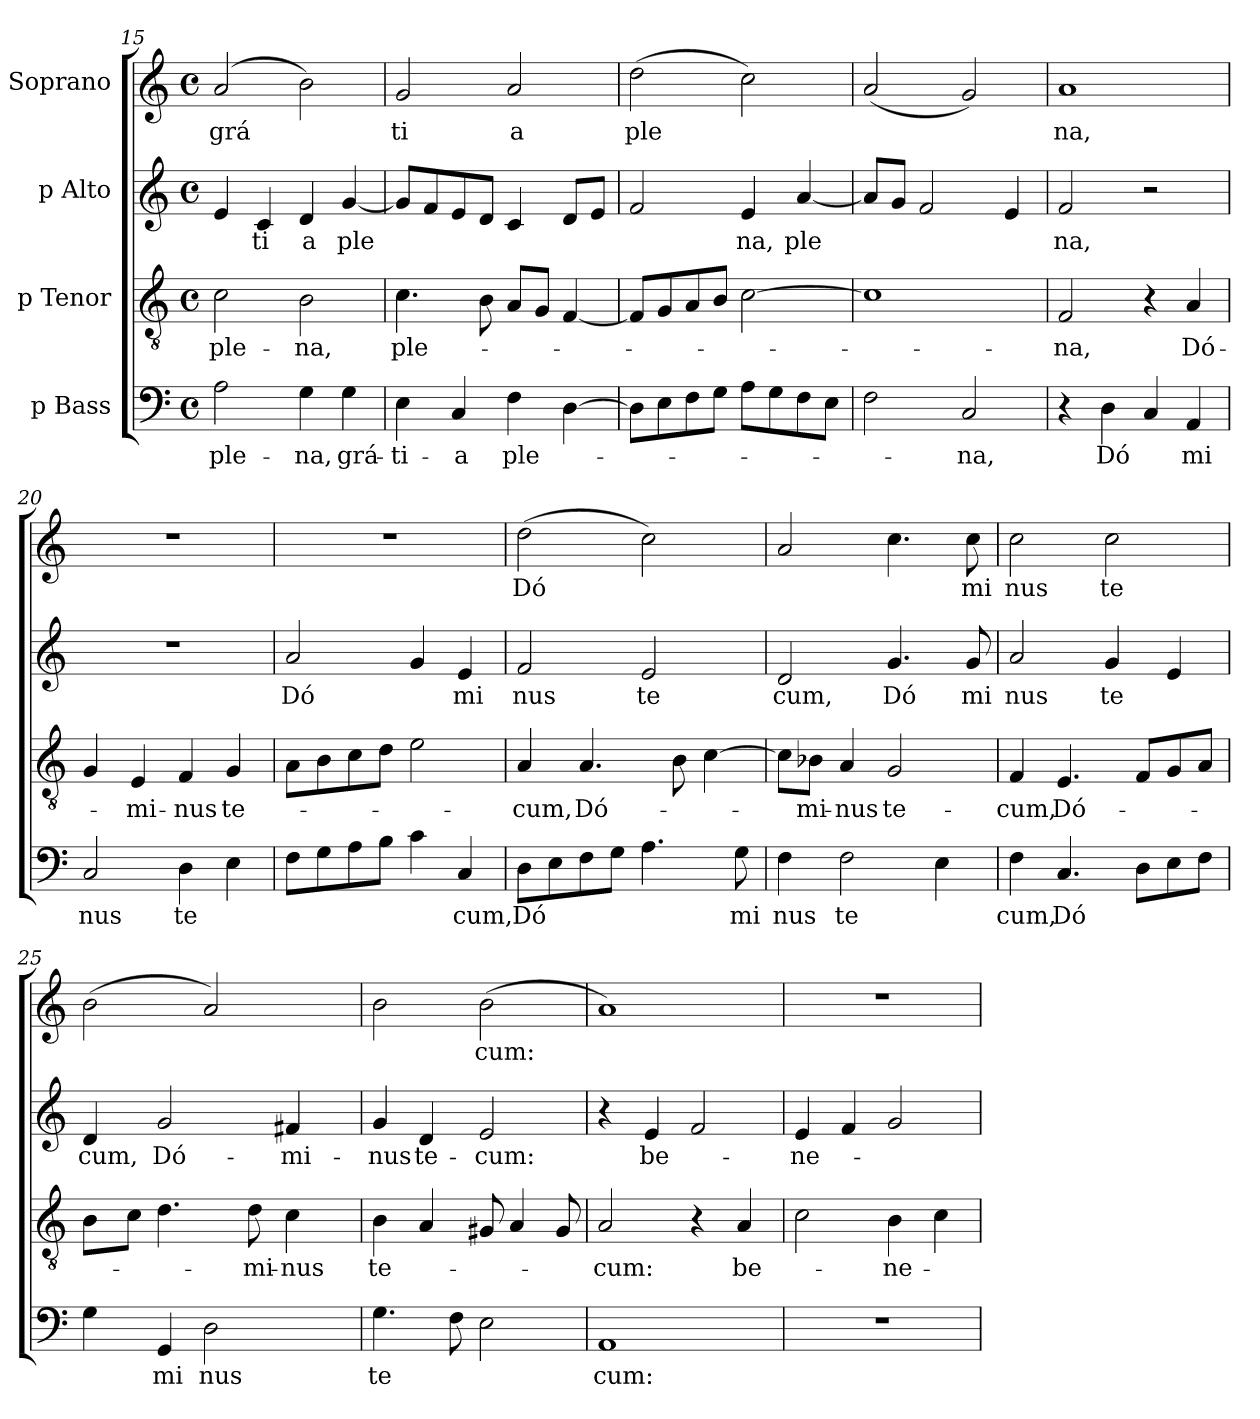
**kern	**text	**kern	**text	**kern	**text	**kern	**text
*part4	*part4	*part3	*part3	*part2	*part2	*part1	*part1
*staff4	*staff4	*staff3	*staff3	*staff2	*staff2	*staff1	*staff1
*I"p Bass	*	*I"p Tenor	*	*I"p Alto	*	*I"Soprano	*
*clefF4	*	*clefGv2	*	*clefG2	*	*clefG2	*
*M4/4	*	*M4/4	*	*M4/4	*	*M4/4	*
*met(c)	*	*met(c)	*	*met(c)	*	*met(c)	*
=15	=15	=15	=15	=15	=15	=15	=15
!	!LO:LY:b:cj	!	!LO:LY:b:cj	!	!	!	!LO:LY:b
2A\	ple-	2c\	ple-	4e/	.	(>2a/	grá
!	!	!	!	!	!LO:LY:b:cj	!	!
.	.	.	.	4c/	ti	.	.
!	!LO:LY:b:cj	!	!LO:LY:b:cj	!	!LO:LY:b:cj	!	!
4G\	-na,	2B\	-na,	4d/	a	2b\)	.
!	!LO:LY:b:cj	!	!	!	!LO:LY:b	!	!
4G\	grá-	.	.	[<4g/	ple	.	.
=16	=16	=16	=16	=16	=16	=16	=16
!	!LO:LY:b:cj	!	!LO:LY:b	!	!	!	!LO:LY:b:cj
4E\	-ti-	4.c\	ple-	8g/L]	.	2g/	ti
.	.	.	.	8f/	.	.	.
!	!LO:LY:b:cj	!	!	!	!	!	!
4C/	-a	.	.	8e/	.	.	.
.	.	8B\	.	8d/J	.	.	.
!	!LO:LY:b	!	!	!	!	!	!LO:LY:b:cj
4F\	ple-	8A/L	.	4c/	.	2a/	a
.	.	8G/J	.	.	.	.	.
[>4D\	.	[<4F/	.	8d/L	.	.	.
.	.	.	.	8e/J	.	.	.
=17	=17	=17	=17	=17	=17	=17	=17
!	!	!	!	!	!	!	!LO:LY:b
8D\L]	.	8F/L]	.	2f/	.	(>2dd\	ple
8E\	.	8G/	.	.	.	.	.
8F\	.	8A/	.	.	.	.	.
8G\J	.	8B/J	.	.	.	.	.
!	!	!	!	!	!LO:LY:b:cj	!	!
8A\L	.	[>2c\	.	4e/	na,	2cc\)	.
8G\	.	.	.	.	.	.	.
!	!	!	!	!	!LO:LY:b	!	!
8F\	.	.	.	[<4a/	ple	.	.
8E\J	.	.	.	.	.	.	.
=18	=18	=18	=18	=18	=18	=18	=18
2F\	.	1c]	.	8a/L]	.	(<2a/	.
.	.	.	.	8g/J	.	.	.
.	.	.	.	2f/	.	.	.
!	!LO:LY:b:cj	!	!	!	!	!	!
2C/	-na,	.	.	.	.	2g/)	.
.	.	.	.	4e/	.	.	.
!!LO:LB:g=z
=19	=19	=19	=19	=19	=19	=19	=19
!	!	!	!LO:LY:b:cj	!	!LO:LY:b:cj	!	!LO:LY:b:cj
4r	.	2F/	-na,	2f/	na,	1a	na,
!	!LO:LY:b:cj	!	!	!	!	!	!
4D\	Dó	.	.	.	.	.	.
4C/	.	4r	.	2r	.	.	.
!	!LO:LY:b:cj	!	!LO:LY:b:cj	!	!	!	!
4AA/	mi	4A/	Dó-	.	.	.	.
=20	=20	=20	=20	=20	=20	=20	=20
!	!LO:LY:b:cj	!	!	!	!	!	!
2C/	nus	4G/	.	1r	.	1r	.
!	!	!	!LO:LY:b:cj	!	!	!	!
.	.	4E/	-mi-	.	.	.	.
!	!LO:LY:b:cj	!	!LO:LY:b:cj	!	!	!	!
4D\	te	4F/	-nus	.	.	.	.
!	!	!	!LO:LY:b:cj	!	!	!	!
4E\	.	4G/	te-	.	.	.	.
=21	=21	=21	=21	=21	=21	=21	=21
!	!	!	!	!	!LO:LY:b:cj	!	!
8F\L	.	8A\L	.	2a/	Dó	1r	.
8G\	.	8B\	.	.	.	.	.
8A\	.	8c\	.	.	.	.	.
8B\J	.	8d\J	.	.	.	.	.
4c\	.	2e\	.	4g/	.	.	.
!	!LO:LY:b:cj	!	!	!	!LO:LY:b:cj	!	!
4C/	cum,	.	.	4e/	mi	.	.
=22	=22	=22	=22	=22	=22	=22	=22
!	!LO:LY:b:cj	!	!LO:LY:b:cj	!	!LO:LY:b:cj	!	!LO:LY:b:cj
8D\L	Dó	4A/	-cum,	2f/	nus	(>2dd\	Dó
8E\	.	.	.	.	.	.	.
!	!	!	!LO:LY:b:cj	!	!	!	!
8F\	.	4.A/	Dó-	.	.	.	.
8G\J	.	.	.	.	.	.	.
!	!	!	!	!	!LO:LY:b:cj	!	!
4.A\	.	.	.	2e/	te	2cc\)	.
.	.	8B\	.	.	.	.	.
.	.	[>4c\	.	.	.	.	.
!	!LO:LY:b:cj	!	!	!	!	!	!
8G\	mi	.	.	.	.	.	.
=23	=23	=23	=23	=23	=23	=23	=23
!	!LO:LY:b:cj	!	!	!	!LO:LY:b:cj	!	!
4F\	nus	8c\L]	.	2d/	cum,	2a/	.
!	!	!	!LO:LY:b:cj	!	!	!	!
.	.	8B-X\J	-mi-	.	.	.	.
!	!LO:LY:b:cj	!	!LO:LY:b:cj	!	!	!	!
2F\	te	4A/	-nus	.	.	.	.
!	!	!	!LO:LY:b:cj	!	!LO:LY:b:cj	!	!
.	.	2G/	te-	4.g/	Dó	4.cc\	.
4E\	.	.	.	.	.	.	.
!	!	!	!	!	!LO:LY:b:cj	!	!LO:LY:b:cj
.	.	.	.	8g/	mi	8cc\	mi
=24	=24	=24	=24	=24	=24	=24	=24
!	!LO:LY:b:cj	!	!LO:LY:b:cj	!	!LO:LY:b:cj	!	!LO:LY:b:cj
4F\	cum,	4F/	-cum,	2a/	nus	2cc\	nus
!	!LO:LY:b:cj	!	!LO:LY:b:cj	!	!	!	!
4.C/	Dó	4.E/	Dó-	.	.	.	.
!	!	!	!	!	!LO:LY:b:cj	!	!LO:LY:b:cj
.	.	.	.	4g/	te	2cc\	te
8D\L	.	8F/L	.	.	.	.	.
8E\	.	8G/	.	4e/	.	.	.
8F\J	.	8A/J	.	.	.	.	.
!!LO:PB:g=z
=25	=25	=25	=25	=25	=25	=25	=25
!	!	!	!	!	!LO:LY:b:cj	!	!
*^	*	*	*	*	*	*^	*
4G\	32.ryy	.	8B\L	.	4d/	cum,	(>2b\	32ryy	.
.	.	.	.	.	.	.	.	2ryy	.
.	2ryy	.	.	.	.	.	.	.	.
.	.	.	8c\J	.	.	.	.	.	.
!	!	!LO:LY:b:cj	!	!	!	!LO:LY:b:cj	!	!	!
4GG/	.	mi	4.d\	.	2g/	Dó-	.	.	.
!	!	!LO:LY:b:cj	!	!	!	!	!	!	!
2D\	.	nus	.	.	.	.	2a/)	.	.
.	.	.	.	.	.	.	.	4...ryy	.
.	4ryy	.	.	.	.	.	.	.	.
!	!	!	!	!LO:LY:b:cj	!	!	!	!	!
.	.	.	8d\	-mi-	.	.	.	.	.
!	!	!	!	!LO:LY:b:cj	!	!LO:LY:b:cj	!	!	!
.	.	.	4c\	-nus	4f#X/	-mi-	.	.	.
.	8ryy	.	.	.	.	.	.	.	.
.	16ryy	.	.	.	.	.	.	.	.
.	64ryy	.	.	.	.	.	.	.	.
=26	=26	=26	=26	=26	=26	=26	=26	=26	=26
!	!	!LO:LY:b:cj	!	!LO:LY:b:cj	!	!LO:LY:b:cj	!	!	!
*v	*v	*	*	*	*	*	*v	*v	*
4.G\	te	4B\	te-	4g/	-nus	2b\	.
!	!	!	!	!	!LO:LY:b:cj	!	!
.	.	4A/	.	4d/	te-	.	.
8F\	.	.	.	.	.	.	.
!	!	!	!	!	!LO:LY:b:cj	!	!LO:LY:b
2E\	.	8G#X/	.	2e/	-cum:	(>2b\	cum:
.	.	4A/	.	.	.	.	.
.	.	8G#/	.	.	.	.	.
=27	=27	=27	=27	=27	=27	=27	=27
!	!LO:LY:b:cj	!	!LO:LY:b:cj	!	!	!	!
1AA	cum:	2A/	-cum:	4r	.	1a)	.
!	!	!	!	!	!LO:LY:b:cj	!	!
.	.	.	.	4e/	be-	.	.
.	.	4r	.	2f/	.	.	.
!	!	!	!LO:LY:b:cj	!	!	!	!
.	.	4A/	be-	.	.	.	.
=28	=28	=28	=28	=28	=28	=28	=28
!	!	!	!	!	!LO:LY:b:cj	!	!
1r	.	2c\	.	4e/	-ne-	1r	.
.	.	.	.	4f/	.	.	.
!	!	!	!LO:LY:b:cj	!	!	!	!
.	.	4B\	-ne-	2g/	.	.	.
.	.	4c\	.	.	.	.	.
=	=	=	=	=	=	=	=
*-	*-	*-	*-	*-	*-	*-	*-
